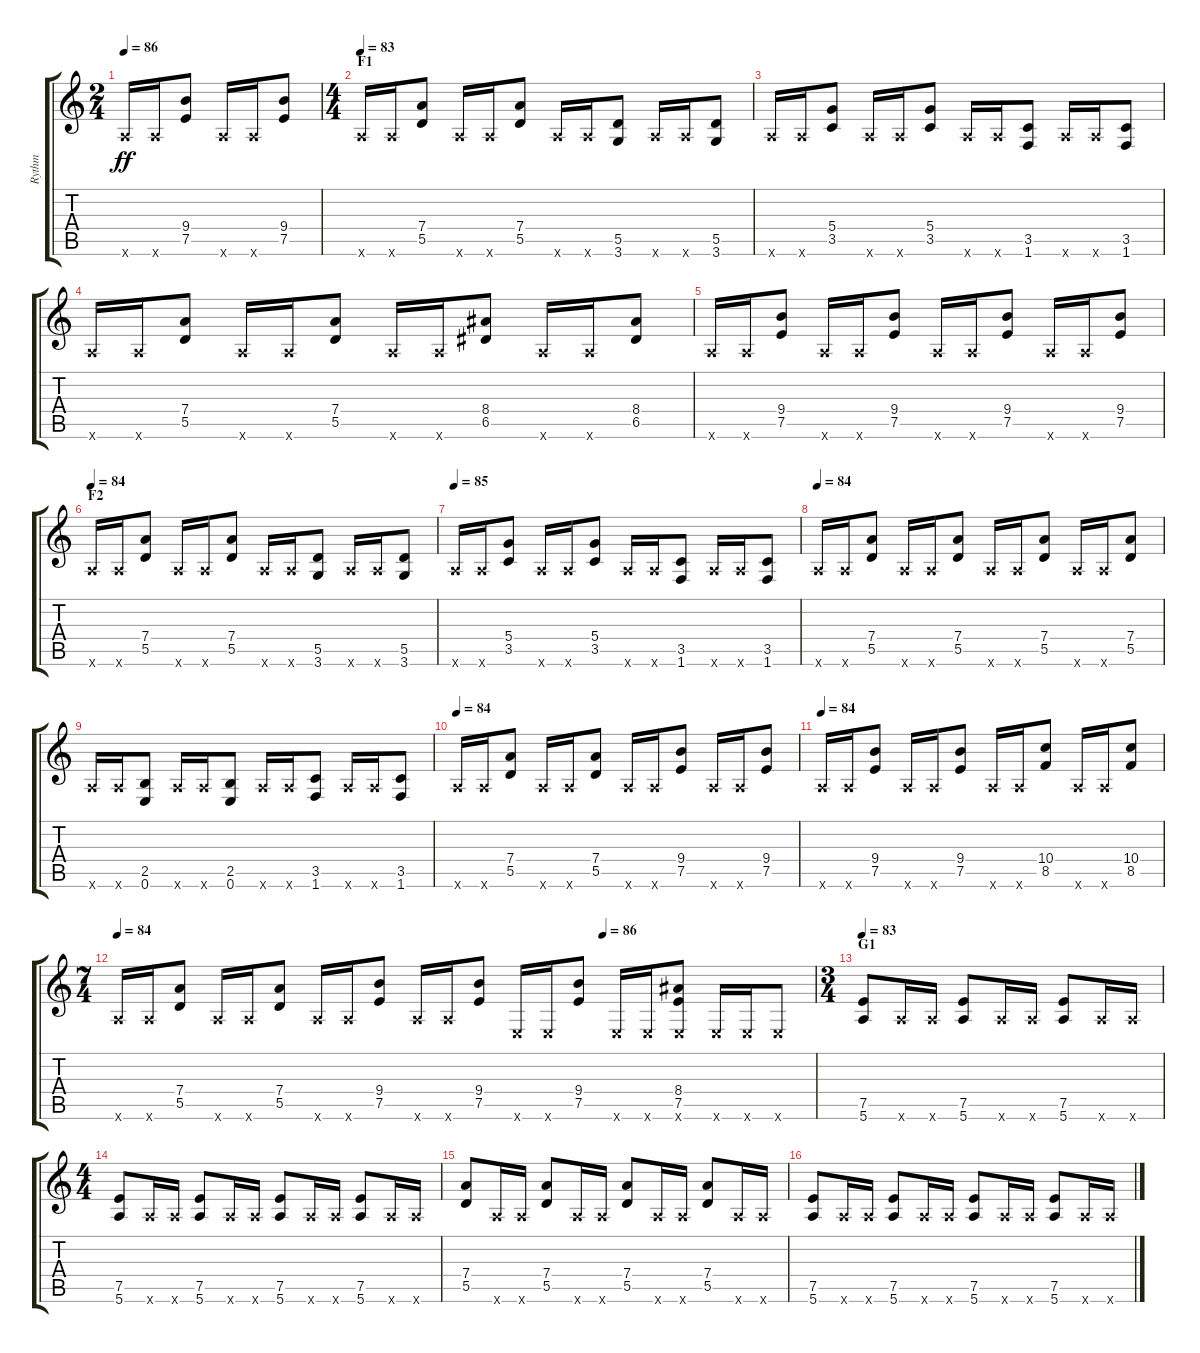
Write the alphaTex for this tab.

\track ("Rythm" "Rythm") {instrument distortionguitar}
\staff {score tabs}
\tuning (E4 B3 G3 D3 A2 E2) {hide}
\ts (2 4)
\tempo 86
\clef g2
\ks c
5.6{x}.16{dy ff} 5.6{x}.16 (9.4 7.5).8 5.6{x}.16 5.6{x}.16 (9.4 7.5).8 |
\ts (4 4)
\section ("" "F1")
\tempo 83
5.6{x}.16 5.6{x}.16 (7.4 5.5).8 5.6{x}.16 5.6{x}.16 (7.4 5.5).8 5.6{x}.16 5.6{x}.16 (5.5 3.6).8 5.6{x}.16 5.6{x}.16 (5.5 3.6).8 |
5.6{x}.16 5.6{x}.16 (5.4 3.5).8 5.6{x}.16 5.6{x}.16 (5.4 3.5).8 5.6{x}.16 5.6{x}.16 (3.5 1.6).8 5.6{x}.16 5.6{x}.16 (3.5 1.6).8 |
5.6{x}.16 5.6{x}.16 (7.4 5.5).8 5.6{x}.16 5.6{x}.16 (7.4 5.5).8 5.6{x}.16 5.6{x}.16 (8.4 6.5).8 5.6{x}.16 5.6{x}.16 (8.4 6.5).8 |
5.6{x}.16 5.6{x}.16 (9.4 7.5).8 5.6{x}.16 5.6{x}.16 (9.4 7.5).8 5.6{x}.16 5.6{x}.16 (9.4 7.5).8 5.6{x}.16 5.6{x}.16 (9.4 7.5).8 |
\section ("" "F2")
\tempo 84
5.6{x}.16 5.6{x}.16 (7.4 5.5).8 5.6{x}.16 5.6{x}.16 (7.4 5.5).8 5.6{x}.16 5.6{x}.16 (5.5 3.6).8 5.6{x}.16 5.6{x}.16 (5.5 3.6).8 |
\tempo 85
5.6{x}.16 5.6{x}.16 (5.4 3.5).8 5.6{x}.16 5.6{x}.16 (5.4 3.5).8 5.6{x}.16 5.6{x}.16 (3.5 1.6).8 5.6{x}.16 5.6{x}.16 (3.5 1.6).8 |
\tempo 84
5.6{x}.16 5.6{x}.16 (7.4 5.5).8 5.6{x}.16 5.6{x}.16 (7.4 5.5).8 5.6{x}.16 5.6{x}.16 (7.4 5.5).8 5.6{x}.16 5.6{x}.16 (7.4 5.5).8 |
5.6{x}.16 5.6{x}.16 (2.5 0.6).8 5.6{x}.16 5.6{x}.16 (2.5 0.6).8 5.6{x}.16 5.6{x}.16 (3.5 1.6).8 5.6{x}.16 5.6{x}.16 (3.5 1.6).8 |
\tempo 84
5.6{x}.16 5.6{x}.16 (7.4 5.5).8 5.6{x}.16 5.6{x}.16 (7.4 5.5).8 5.6{x}.16 5.6{x}.16 (9.4 7.5).8 5.6{x}.16 5.6{x}.16 (9.4 7.5).8 |
\tempo 84
5.6{x}.16 5.6{x}.16 (9.4 7.5).8 5.6{x}.16 5.6{x}.16 (9.4 7.5).8 5.6{x}.16 5.6{x}.16 (10.4 8.5).8 5.6{x}.16 5.6{x}.16 (10.4 8.5).8 |
\ts (7 4)
\tempo 84
\tempo (86 0.6964285714285714)
5.6{x}.16 5.6{x}.16 (7.4 5.5).8 5.6{x}.16 5.6{x}.16 (7.4 5.5).8 5.6{x}.16 5.6{x}.16 (9.4 7.5).8 5.6{x}.16 5.6{x}.16 (9.4 7.5).8 0.6{x}.16 0.6{x}.16 (9.4 7.5).8 0.6{x}.16 0.6{x}.16 (8.4 7.5 0.6{x}).8 0.6{x}.16 0.6{x}.16 0.6{x}.8 |
\ts (3 4)
\section ("" "G1")
\tempo 83
(7.5 5.6).8 5.6{x}.16 5.6{x}.16 (7.5 5.6).8 5.6{x}.16 5.6{x}.16 (7.5 5.6).8 5.6{x}.16 5.6{x}.16 |
\ts (4 4)
(7.5 5.6).8 5.6{x}.16 5.6{x}.16 (7.5 5.6).8 5.6{x}.16 5.6{x}.16 (7.5 5.6).8 5.6{x}.16 5.6{x}.16 (7.5 5.6).8 5.6{x}.16 5.6{x}.16 |
(7.4 5.5).8 5.6{x}.16 5.6{x}.16 (7.4 5.5).8 5.6{x}.16 5.6{x}.16 (7.4 5.5).8 5.6{x}.16 5.6{x}.16 (7.4 5.5).8 5.6{x}.16 5.6{x}.16 |
(7.5 5.6).8 5.6{x}.16 5.6{x}.16 (7.5 5.6).8 5.6{x}.16 5.6{x}.16 (7.5 5.6).8 5.6{x}.16 5.6{x}.16 (7.5 5.6).8 5.6{x}.16 5.6{x}.16
